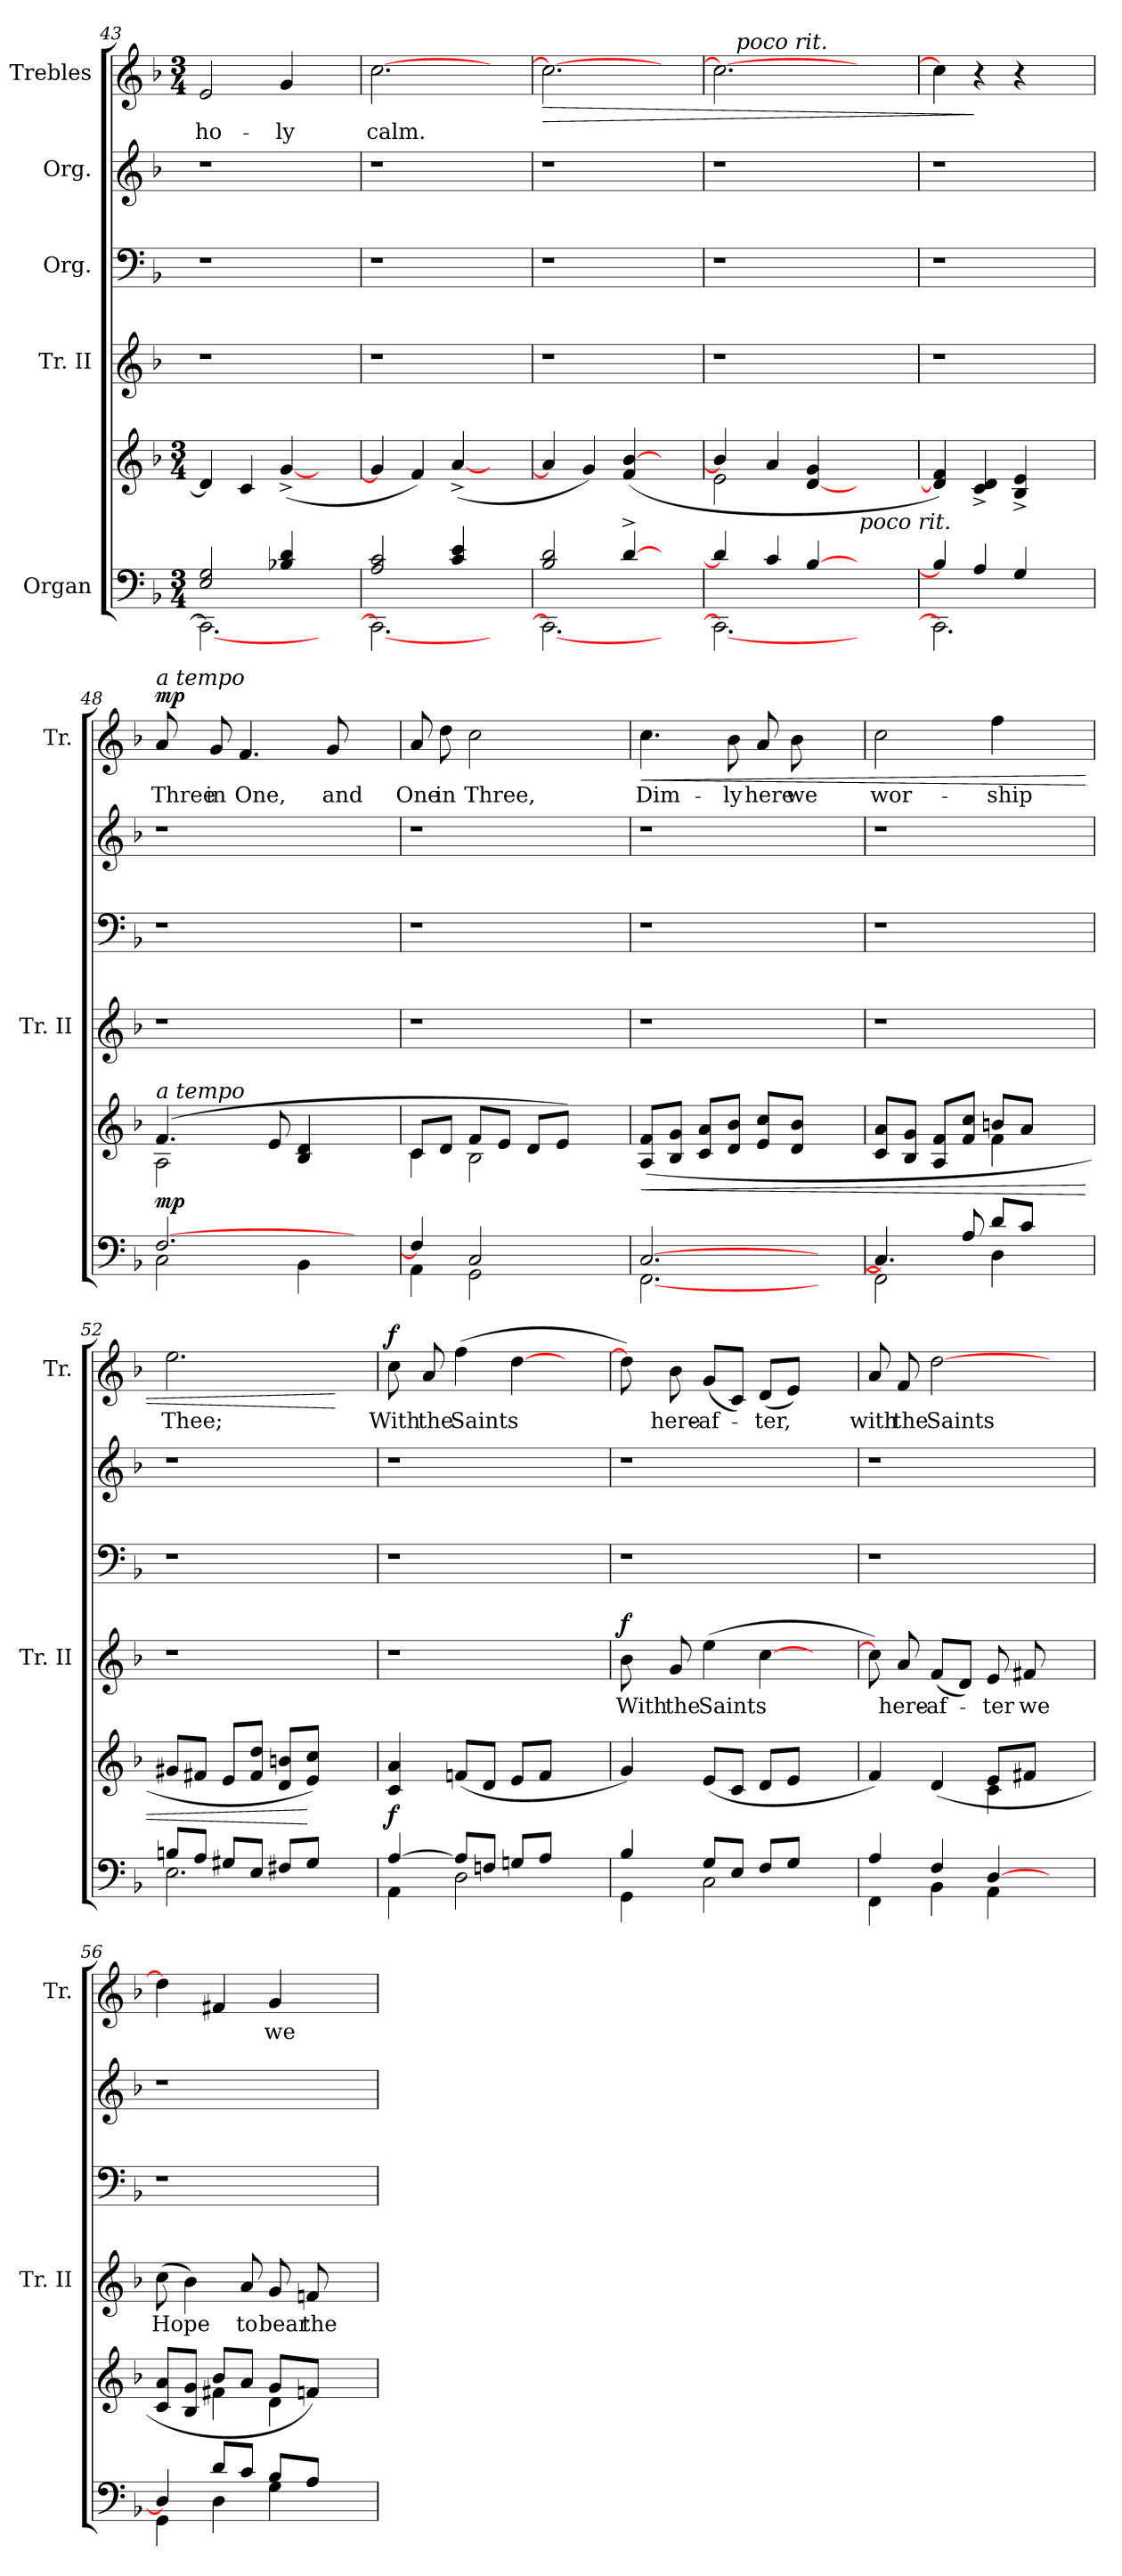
**kern	**kern	**dynam	**kern	**text	**dynam	**kern	**kern	**kern	**text	**dynam
*part5	*part5	*part5	*part4	*part4	*part4	*part3	*part2	*part1	*part1	*part1
*staff6	*staff5	*staff5/6	*staff4	*staff4	*staff4	*staff3	*staff2	*staff1	*staff1	*staff1
*I"Organ	*	*	*I"Tr. II	*	*	*I"Org.	*I"Org.	*I"Trebles	*	*
*	*	*	*I'Tr. II	*	*	*	*	*I'Tr.	*	*
*clefF4	*clefG2	*	*clefG2	*	*	*clefF4	*clefG2	*clefG2	*	*
*k[b-]	*k[b-]	*	*k[b-]	*	*	*k[b-]	*k[b-]	*k[b-]	*	*
*F:	*F:	*	*F:	*	*	*F:	*F:	*F:	*	*
*M3/4	*M3/4	*	*	*	*	*	*	*M3/4	*	*
=43	=43	=43	=43	=43	=43	=43	=43	=43	=43	=43
*^	*	*	*	*	*	*	*	*	*	*
!	!	!	!	!	!	!	!	!	!	!LO:LY:b	!
2E/ 2G/	2.CC\_	4d/]	.	1r	.	.	1r	1r	2e/	ho-	.
.	.	4c/	.	.	.	.	.	.	.	.	.
!	!	!	!	!	!	!	!	!	!	!LO:LY:b	!
4B-X/ 4d/	.	(<[<4g^</	.	.	.	.	.	.	4g/	-ly	.
4ryy	4ryy	4ryy	.	.	.	.	.	.	4ryy	.	.
=44	=44	=44	=44	=44	=44	=44	=44	=44	=44	=44	=44
!	!	!	!	!	!	!	!	!	!	!LO:LY:b	!
2A/ 2c/	2.CC\_	4g/]	.	1r	.	.	1r	1r	[>2.cc\	calm.	.
.	.	4f/)	.	.	.	.	.	.	.	.	.
4c/ 4e/	.	(<[<4a^</	.	.	.	.	.	.	.	.	.
4ryy	4ryy	4ryy	.	.	.	.	.	.	4ryy	.	.
=45	=45	=45	=45	=45	=45	=45	=45	=45	=45	=45	=45
!	!	!	!	!	!	!	!	!	!	!	!LO:HP:b
2B-/ 2d/	2.CC\_	4a/]	.	1r	.	.	1r	1r	2.cc\_	.	>
.	.	4g/)	.	.	.	.	.	.	.	.	.
[>4d^>/	.	(4f/ [>4b-/	.	.	.	.	.	.	.	.	.
4ryy	4ryy	4ryy	.	.	.	.	.	.	4ryy	.	.
=46	=46	=46	=46	=46	=46	=46	=46	=46	=46	=46	=46
*	*	*^	*	*	*	*	*	*	*^	*	*
4d/]	2.CC\_	4b-/]	2e\	.	1r	.	.	1r	1r	2.cc\_	16.ryy	.	.
!	!	!	!	!	!	!	!	!	!	!	!LO:TX:a:i:t=poco rit.	!	!
.	.	.	.	.	.	.	.	.	.	.	2ryy	.	.
4c/	.	4a/	.	.	.	.	.	.	.	.	.	.	.
[>4B-/	.	[<4d/ 4g/	4ryy	.	.	.	.	.	.	.	.	.	.
.	.	.	.	.	.	.	.	.	.	.	4ryy	.	.
!	!	!LO:TX:b:i:t=poco rit.	!	!	!	!	!	!	!	!	!	!	!
4ryy	4ryy	4ryy	4ryy	.	.	.	.	.	.	4ryy	.	.	.
.	.	.	.	.	.	.	.	.	.	.	8ryy	.	.
.	.	.	.	.	.	.	.	.	.	.	32ryy	.	.
*	*	*v	*v	*	*	*	*	*	*	*v	*v	*	*
=47	=47	=47	=47	=47	=47	=47	=47	=47	=47	=47	=47
4B-/]	2.CC\]	4d/] 4f/)	.	1r	.	.	1r	1r	4cc\]	.	.
4A/	.	4c/^< 4d/^<	.	.	.	.	.	.	4r	.	]
4G/	.	4B-/^< 4e/^<	.	.	.	.	.	.	4r	.	.
4ryy	4ryy	4ryy	.	.	.	.	.	.	4ryy	.	.
!!LO:LB:g=z
=48	=48	=48	=48	=48	=48	=48	=48	=48	=48	=48	=48
*	*	*^	*	*	*	*	*	*	*	*	*
!	!	!	!	!	!	!	!	!	!	!LO:TX:a:i:t=a tempo	!	!
!	!	!LO:TX:a:i:t=a tempo	!	!	!	!	!	!	!	!	!	!
!	!	!	!	!LO:DY:a=2	!	!	!	!	!	!	!LO:LY:b	!LO:DY:a
[>2.F/	2C\	(4.f/	2A\	mp	1r	.	.	1r	1r	8a/	Three	mp
!	!	!	!	!	!	!	!	!	!	!	!LO:LY:b	!
.	.	.	.	.	.	.	.	.	.	8g/	in	.
!	!	!	!	!	!	!	!	!	!	!	!LO:LY:b	!
.	.	.	.	.	.	.	.	.	.	4.f/	One,	.
.	.	8e/	.	.	.	.	.	.	.	.	.	.
.	4BB-\	4B-/ 4d/	4ryy	.	.	.	.	.	.	.	.	.
!	!	!	!	!	!	!	!	!	!	!	!LO:LY:b	!
.	.	.	.	.	.	.	.	.	.	8g/	and	.
4ryy	4ryy	4ryy	4ryy	.	.	.	.	.	.	4ryy	.	.
=49	=49	=49	=49	=49	=49	=49	=49	=49	=49	=49	=49	=49
!	!	!	!	!	!	!	!	!	!	!	!LO:LY:b	!
4F/]	4AA\	8c/L	4c\	.	1r	.	.	1r	1r	8a/	One	.
!	!	!	!	!	!	!	!	!	!	!	!LO:LY:b	!
.	.	8d/J	.	.	.	.	.	.	.	8dd\	in	.
!	!	!	!	!	!	!	!	!	!	!	!LO:LY:b	!
2C/	2GG\	8f/L	2B-\	.	.	.	.	.	.	2cc\	Three,	.
.	.	8e/J	.	.	.	.	.	.	.	.	.	.
.	.	8d/L	.	.	.	.	.	.	.	.	.	.
.	.	8e/J)	.	.	.	.	.	.	.	.	.	.
4ryy	4ryy	4ryy	4ryy	.	.	.	.	.	.	4ryy	.	.
=50	=50	=50	=50	=50	=50	=50	=50	=50	=50	=50	=50	=50
!	!	!	!	!LO:HP:b	!	!	!	!	!	!	!LO:LY:b	!LO:HP:b
*	*	*v	*v	*	*	*	*	*	*	*	*	*
[>2.C/	[<2.FF\	(>8A/ 8f/L	<	1r	.	.	1r	1r	4.cc\	Dim-	<
.	.	8B-/ 8g/J	.	.	.	.	.	.	.	.	.
.	.	8c/ 8a/L	.	.	.	.	.	.	.	.	.
!	!	!	!	!	!	!	!	!	!	!LO:LY:b	!
.	.	8d/ 8b-/J	.	.	.	.	.	.	8b-\	-ly	.
!	!	!	!	!	!	!	!	!	!	!LO:LY:b	!
.	.	8e/ 8cc/L	.	.	.	.	.	.	8a/	here	.
!	!	!	!	!	!	!	!	!	!	!LO:LY:b	!
.	.	8d/ 8b-/J	.	.	.	.	.	.	8b-\	we	.
4ryy	4ryy	4ryy	.	.	.	.	.	.	4ryy	.	.
=51	=51	=51	=51	=51	=51	=51	=51	=51	=51	=51	=51
*	*	*^	*	*	*	*	*	*	*	*	*
!	!	!	!	!	!	!	!	!	!	!	!LO:LY:b	!
4.C/]	2FF\]	8c/ 8a/L	2ryy	.	1r	.	.	1r	1r	2cc\	wor-	.
.	.	8B-/ 8g/J	.	.	.	.	.	.	.	.	.	.
.	.	8A/ 8f/L	.	.	.	.	.	.	.	.	.	.
8A/	.	8f/ 8cc/J	.	.	.	.	.	.	.	.	.	.
!	!	!	!	!	!	!	!	!	!	!	!LO:LY:b	!
8d/L	4D\	8bn/L	4f\	.	.	.	.	.	.	4ff\	-ship	.
8c/J	.	8a/J	.	.	.	.	.	.	.	.	.	.
4ryy	4ryy	4ryy	4ryy	.	.	.	.	.	.	4ryy	.	.
=52	=52	=52	=52	=52	=52	=52	=52	=52	=52	=52	=52	=52
!	!	!	!	!	!	!	!	!	!	!	!LO:LY:b	!
*	*	*v	*v	*	*	*	*	*	*	*	*	*
8Bn/L	2.E\	8g#X/L	.	1r	.	.	1r	1r	2.ee\	Thee;	.
8A/J	.	8f#X/J	.	.	.	.	.	.	.	.	.
8G#X/L	.	8e/L	.	.	.	.	.	.	.	.	.
8E/J	.	8f#/ 8dd/J	.	.	.	.	.	.	.	.	.
8F#X/L	.	8d/ 8bn/L	.	.	.	.	.	.	.	.	.
8G#/J	.	8e/ 8cc/J)	[	.	.	.	.	.	.	.	.
4ryy	4ryy	4ryy	.	.	.	.	.	.	4ryy	.	[
!!LO:PB:g=z
=53	=53	=53	=53	=53	=53	=53	=53	=53	=53	=53	=53
!	!	!	!LO:DY:a=2	!LO:N:vis=1	!	!	!	!	!	!LO:LY:b	!LO:DY:a
[>4A/	4AA\	4c/ 4a/	f	1r	.	.	1r	1r	8cc\	With	f
!	!	!	!	!	!	!	!	!	!	!LO:LY:b	!
.	.	.	.	.	.	.	.	.	8a/	the	.
!	!	!	!	!	!	!	!	!	!	!LO:LY:b	!
8A/L]	2D\	(<8fn/L	.	.	.	.	.	.	(>4ff\	Saints	.
8Fn/J	.	8d/J	.	.	.	.	.	.	.	.	.
8Gn/L	.	8e/L	.	.	.	.	.	.	[>4dd\	.	.
8A/J	.	8f/J	.	.	.	.	.	.	.	.	.
4ryy	4ryy	4ryy	.	.	.	.	.	.	4ryy	.	.
=54	=54	=54	=54	=54	=54	=54	=54	=54	=54	=54	=54
!	!	!	!	!	!LO:LY:b	!LO:DY:a	!	!	!	!	!
4B-/	4GG\	4g/)	.	8b-\	With	f	1r	1r	8dd\])	.	.
!	!	!	!	!	!LO:LY:b	!	!	!	!	!LO:LY:b	!
.	.	.	.	8g/	the	.	.	.	8b-\	here-	.
!	!	!	!	!	!LO:LY:b	!	!	!	!	!LO:LY:b	!
8G/L	2C\	(<8e/L	.	(>4ee\	Saints	.	.	.	(<8g/L	-af-	.
8E/J	.	8c/J	.	.	.	.	.	.	8c/J)	.	.
!	!	!	!	!	!	!	!	!	!	!LO:LY:b	!
8F/L	.	8d/L	.	[>4cc\	.	.	.	.	(<8d/L	-ter,	.
8G/J	.	8e/J	.	.	.	.	.	.	8e/J)	.	.
4ryy	4ryy	4ryy	.	4ryy	.	.	.	.	4ryy	.	.
=55	=55	=55	=55	=55	=55	=55	=55	=55	=55	=55	=55
*	*	*^	*	*	*	*	*	*	*	*	*
!	!	!	!	!	!	!	!	!	!	!	!LO:LY:b	!
4A/	4FF\	4f/)	2ryy	.	8cc\])	.	.	1r	1r	8a/	with	.
!	!	!	!	!	!	!LO:LY:b	!	!	!	!	!LO:LY:b	!
.	.	.	.	.	8a/	here-	.	.	.	8f/	the	.
!	!	!	!	!	!	!LO:LY:b	!	!	!	!	!LO:LY:b	!
4F/	4BB-\	(4d/	.	.	(<8f/L	-af-	.	.	.	[>2dd\	Saints	.
.	.	.	.	.	8d/J)	.	.	.	.	.	.	.
!	!	!	!	!	!	!LO:LY:b	!	!	!	!	!	!
[>4D/	4AA\	8e/L	4c\	.	8e/	-ter	.	.	.	.	.	.
!	!	!	!	!	!	!LO:LY:b	!	!	!	!	!	!
.	.	8f#X/J	.	.	8f#X/	we	.	.	.	.	.	.
4ryy	4ryy	4ryy	4ryy	.	4ryy	.	.	.	.	4ryy	.	.
=56	=56	=56	=56	=56	=56	=56	=56	=56	=56	=56	=56	=56
!	!	!	!	!	!	!LO:LY:b	!	!	!	!	!	!
4D/]	4GG\	8c/ 8a/L	4ryy	.	(>8cc\	Hope	.	1r	1r	4dd\]	.	.
.	.	8B-/ 8g/J	.	.	4b-\)	.	.	.	.	.	.	.
8d/L	4D\	8b-/L	4f#X\	.	.	.	.	.	.	4f#X/	.	.
!	!	!	!	!	!	!LO:LY:b	!	!	!	!	!	!
8c/J	.	8a/J	.	.	8a/	to	.	.	.	.	.	.
!	!	!	!	!	!	!LO:LY:b	!	!	!	!	!LO:LY:b	!
8B-/L	4G\	8g/L	4d\	.	8g/	bear	.	.	.	4g/	we	.
!	!	!	!	!	!	!LO:LY:b	!	!	!	!	!	!
8A/J	.	8fn/J)	.	.	8fn/	the	.	.	.	.	.	.
4ryy	4ryy	4ryy	4ryy	.	4ryy	.	.	.	.	4ryy	.	.
*v	*v	*	*	*	*	*	*	*	*	*	*	*
*	*v	*v	*	*	*	*	*	*	*	*	*
=	=	=	=	=	=	=	=	=	=	=
*-	*-	*-	*-	*-	*-	*-	*-	*-	*-	*-
